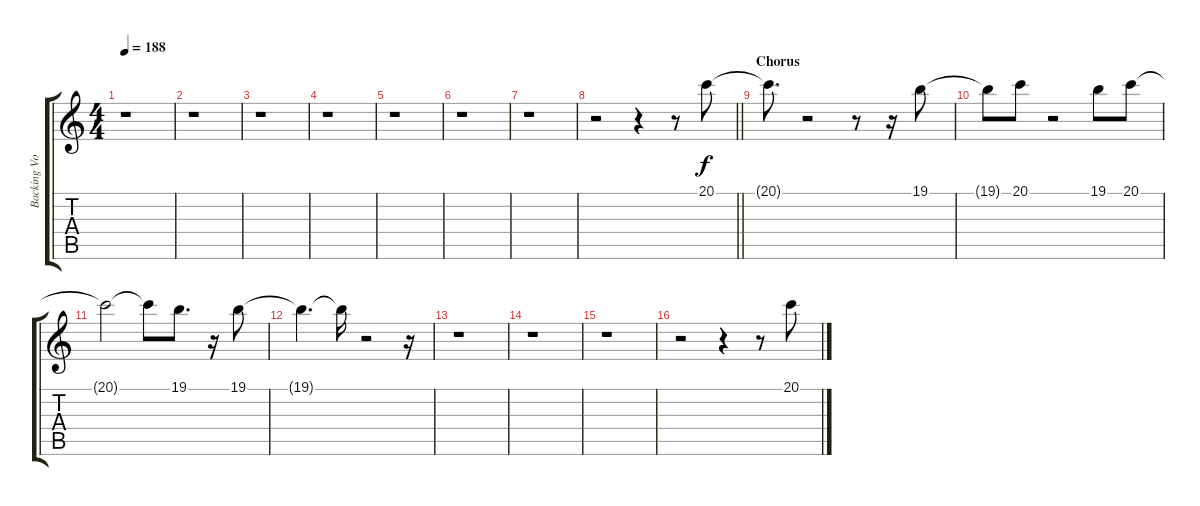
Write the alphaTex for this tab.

\track ("Backing Vocal" "Backing Vo") {instrument choiraahs}
\staff {score tabs}
\tuning (E4 B3 G3 D3 A2 E2) {hide}
\ts (4 4)
\tempo 188
\clef g2
\ks c
r.1{dy f} |
r.1 |
r.1 |
r.1 |
r.1 |
r.1 |
r.1 |
\barLineRight lightlight
r.2 r.4 r.8 20.1.8 |
\section ("" "Chorus")
20.1{t}.8{d} r.2 r.8 r.16 19.1.8 |
19.1{t}.8 20.1.8 r.2 19.1.8 20.1.8 |
20.1{t}.2 20.1{t}.8 19.1.8{d} r.16 19.1.8 |
19.1{t}.4{d} 19.1{t}.16 r.2 r.16 |
r.1 |
r.1 |
r.1 |
r.2 r.4 r.8 20.1.8
